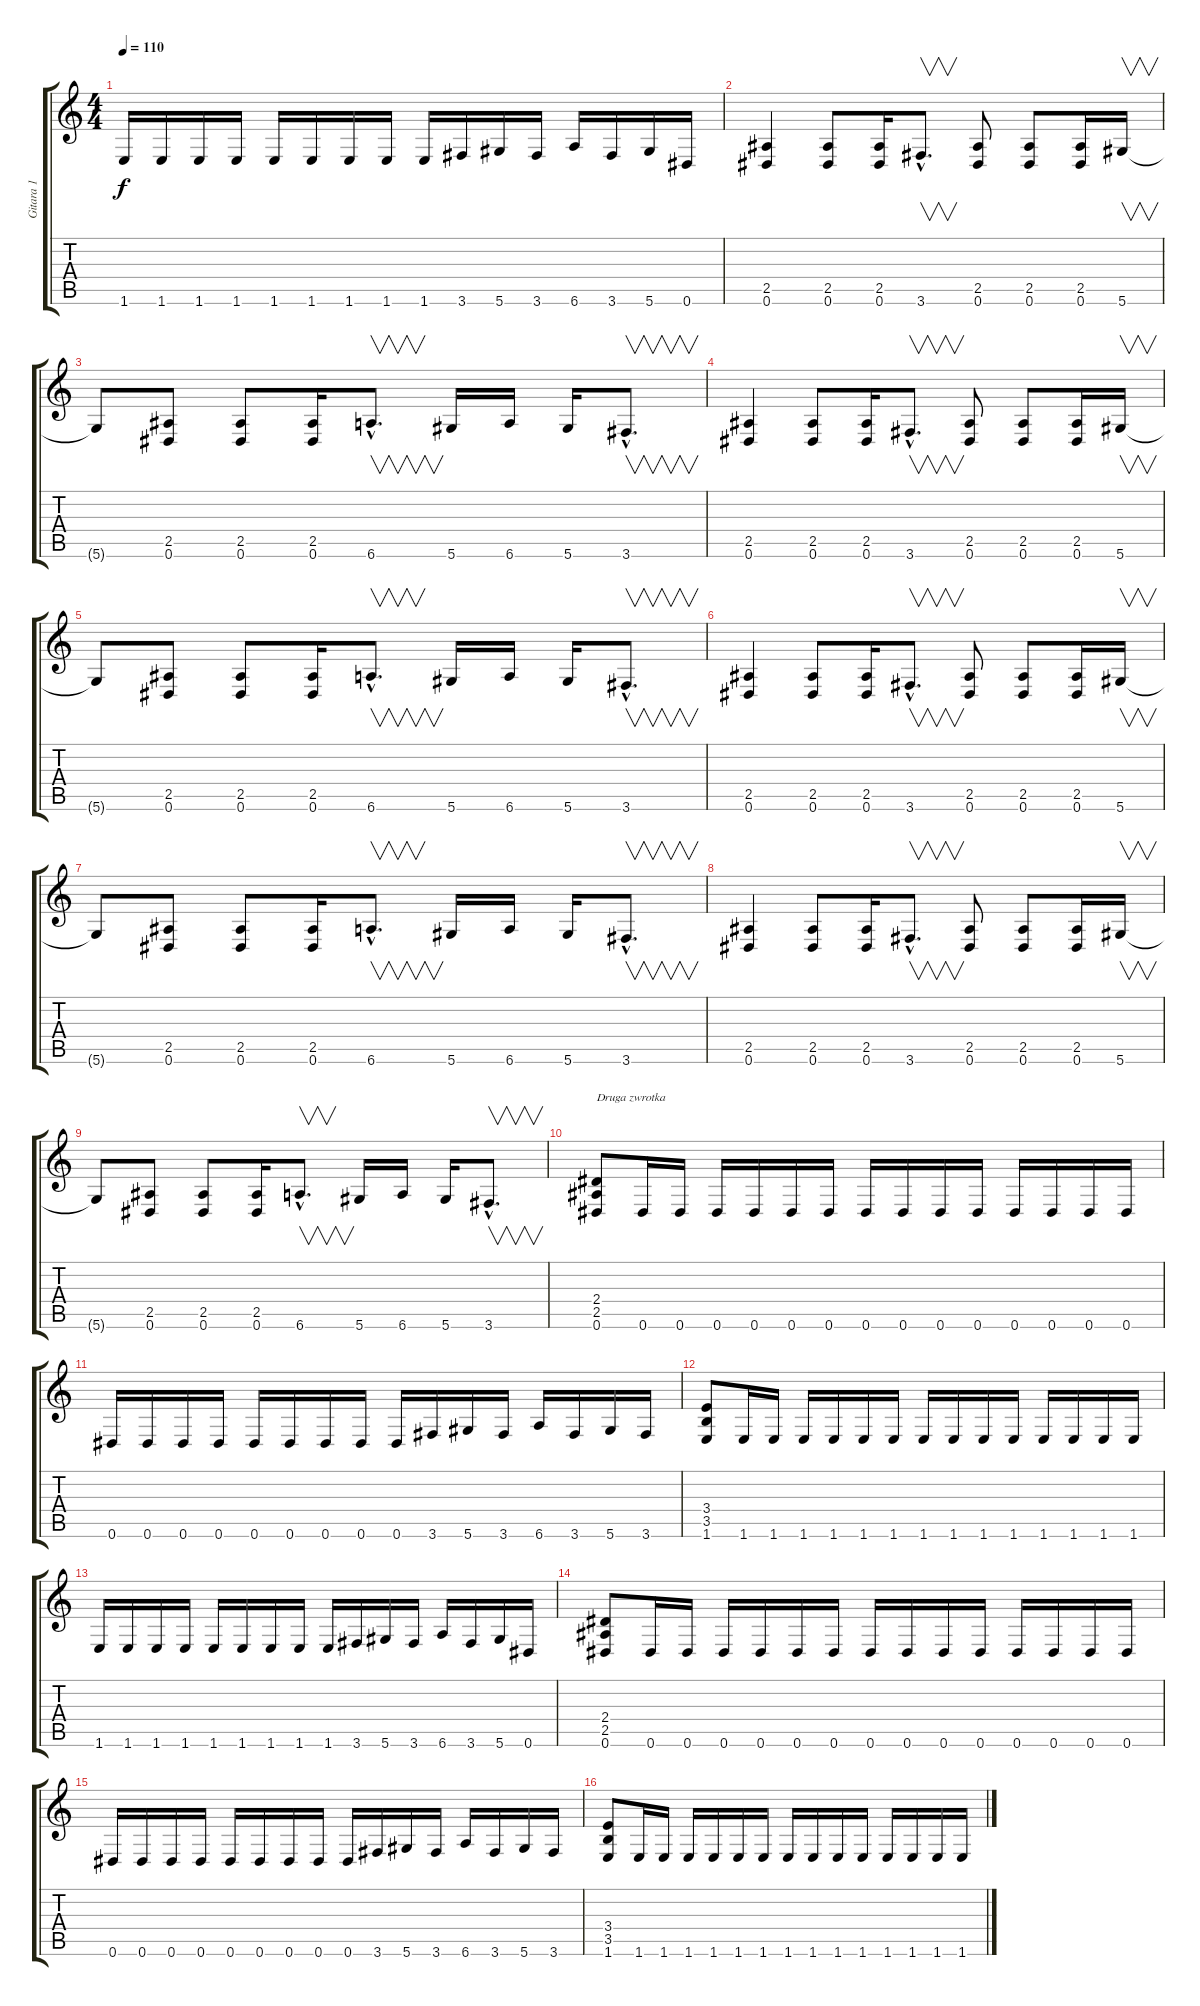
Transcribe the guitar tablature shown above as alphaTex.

\track ("Gitara 1" "Gitara 1") {instrument distortionguitar}
\staff {score tabs}
\tuning (Eb4 Bb3 Gb3 Db3 Ab2 Eb2) {hide}
\ts (4 4)
\tempo 110
\clef g2
\ks c
1.6.16{dy f} 1.6.16 1.6.16 1.6.16 1.6.16 1.6.16 1.6.16 1.6.16 1.6.16 3.6.16 5.6.16 3.6.16 6.6.16 3.6.16 5.6.16 0.6.16 |
(2.5 0.6).4 (2.5 0.6).8 (2.5 0.6).16 3.6{hac}.8{v d} (2.5 0.6).8 (2.5 0.6).8 (2.5 0.6).16 5.6.16{v} |
5.6{t}.8 (2.5 0.6).8 (2.5 0.6).8 (2.5 0.6).16 6.6{hac}.8{v d} 5.6.16 6.6.16 5.6.16 3.6{hac}.8{v d} |
(2.5 0.6).4 (2.5 0.6).8 (2.5 0.6).16 3.6{hac}.8{v d} (2.5 0.6).8 (2.5 0.6).8 (2.5 0.6).16 5.6.16{v} |
5.6{t}.8 (2.5 0.6).8 (2.5 0.6).8 (2.5 0.6).16 6.6{hac}.8{v d} 5.6.16 6.6.16 5.6.16 3.6{hac}.8{v d} |
(2.5 0.6).4 (2.5 0.6).8 (2.5 0.6).16 3.6{hac}.8{v d} (2.5 0.6).8 (2.5 0.6).8 (2.5 0.6).16 5.6.16{v} |
5.6{t}.8 (2.5 0.6).8 (2.5 0.6).8 (2.5 0.6).16 6.6{hac}.8{v d} 5.6.16 6.6.16 5.6.16 3.6{hac}.8{v d} |
(2.5 0.6).4 (2.5 0.6).8 (2.5 0.6).16 3.6{hac}.8{v d} (2.5 0.6).8 (2.5 0.6).8 (2.5 0.6).16 5.6.16{v} |
5.6{t}.8 (2.5 0.6).8 (2.5 0.6).8 (2.5 0.6).16 6.6{hac}.8{v d} 5.6.16 6.6.16 5.6.16 3.6{hac}.8{v d} |
(2.4 2.5 0.6).8{txt "Druga zwrotka"} 0.6.16 0.6.16 0.6.16 0.6.16 0.6.16 0.6.16 0.6.16 0.6.16 0.6.16 0.6.16 0.6.16 0.6.16 0.6.16 0.6.16 |
0.6.16 0.6.16 0.6.16 0.6.16 0.6.16 0.6.16 0.6.16 0.6.16 0.6.16 3.6.16 5.6.16 3.6.16 6.6.16 3.6.16 5.6.16 3.6.16 |
(3.4 3.5 1.6).8 1.6.16 1.6.16 1.6.16 1.6.16 1.6.16 1.6.16 1.6.16 1.6.16 1.6.16 1.6.16 1.6.16 1.6.16 1.6.16 1.6.16 |
1.6.16 1.6.16 1.6.16 1.6.16 1.6.16 1.6.16 1.6.16 1.6.16 1.6.16 3.6.16 5.6.16 3.6.16 6.6.16 3.6.16 5.6.16 0.6.16 |
(2.4 2.5 0.6).8 0.6.16 0.6.16 0.6.16 0.6.16 0.6.16 0.6.16 0.6.16 0.6.16 0.6.16 0.6.16 0.6.16 0.6.16 0.6.16 0.6.16 |
0.6.16 0.6.16 0.6.16 0.6.16 0.6.16 0.6.16 0.6.16 0.6.16 0.6.16 3.6.16 5.6.16 3.6.16 6.6.16 3.6.16 5.6.16 3.6.16 |
(3.4 3.5 1.6).8 1.6.16 1.6.16 1.6.16 1.6.16 1.6.16 1.6.16 1.6.16 1.6.16 1.6.16 1.6.16 1.6.16 1.6.16 1.6.16 1.6.16
